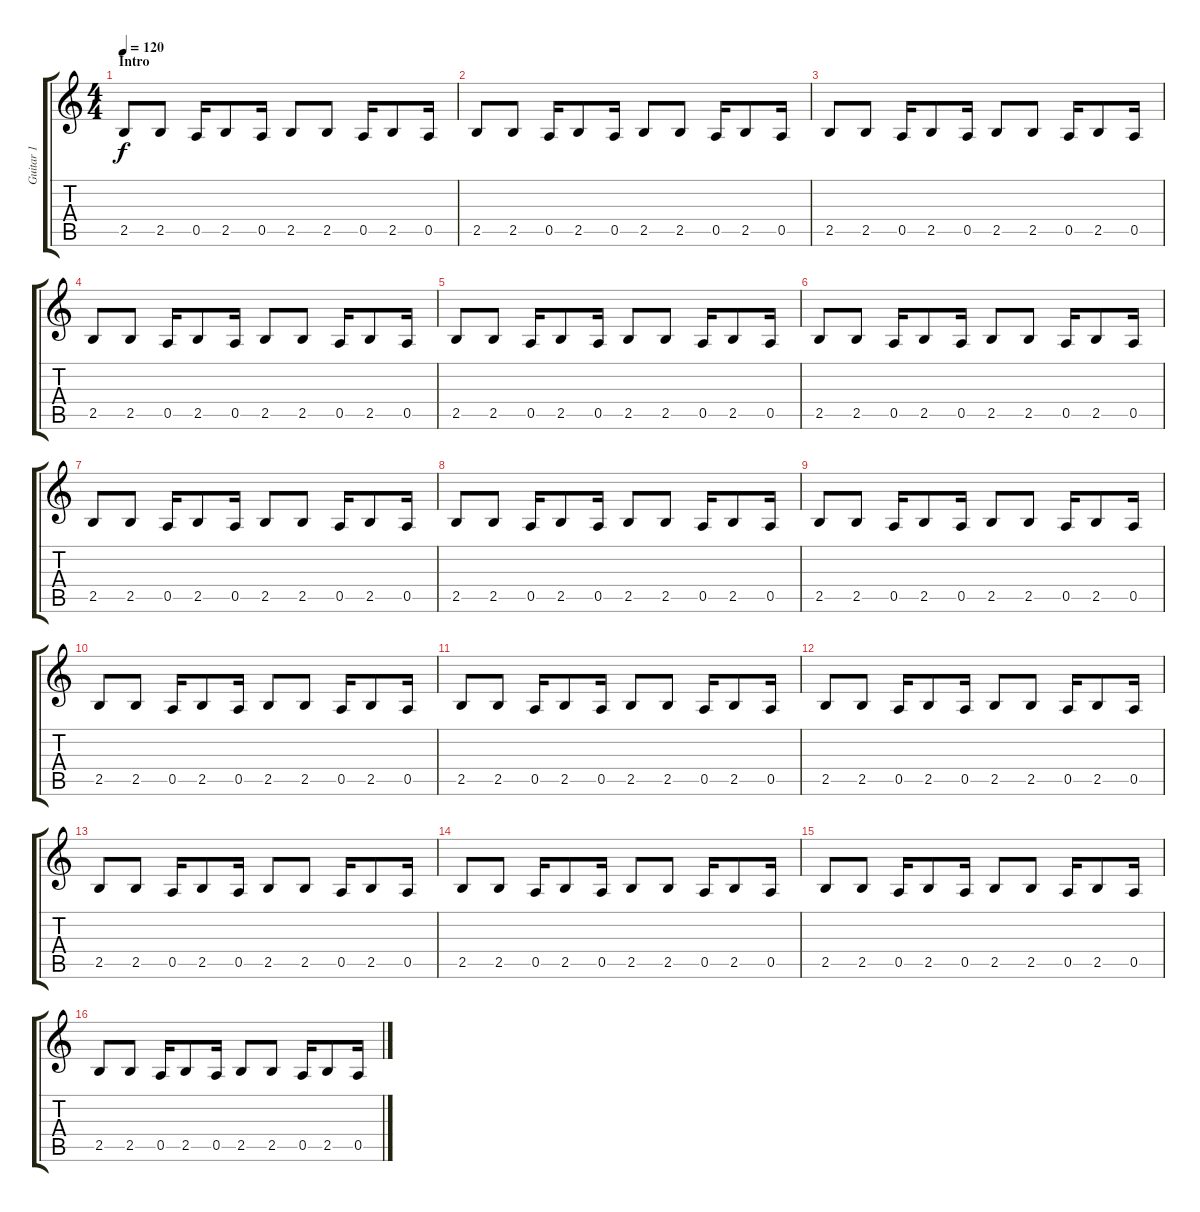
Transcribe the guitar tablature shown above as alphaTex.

\track ("Guitar 1" "Guitar 1") {instrument overdrivenguitar}
\staff {score tabs}
\tuning (E4 B3 G3 D3 A2 E2) {hide}
\ts (4 4)
\section ("" "Intro")
\tempo 120
\clef g2
\ks c
2.5.8{dy f instrument overdrivenguitar} 2.5.8 0.5.16 2.5.8 0.5.16 2.5.8 2.5.8 0.5.16 2.5.8 0.5.16 |
2.5.8 2.5.8 0.5.16 2.5.8 0.5.16 2.5.8 2.5.8 0.5.16 2.5.8 0.5.16 |
2.5.8 2.5.8 0.5.16 2.5.8 0.5.16 2.5.8 2.5.8 0.5.16 2.5.8 0.5.16 |
2.5.8 2.5.8 0.5.16 2.5.8 0.5.16 2.5.8 2.5.8 0.5.16 2.5.8 0.5.16 |
2.5.8 2.5.8 0.5.16 2.5.8 0.5.16 2.5.8 2.5.8 0.5.16 2.5.8 0.5.16 |
2.5.8 2.5.8 0.5.16 2.5.8 0.5.16 2.5.8 2.5.8 0.5.16 2.5.8 0.5.16 |
2.5.8 2.5.8 0.5.16 2.5.8 0.5.16 2.5.8 2.5.8 0.5.16 2.5.8 0.5.16 |
2.5.8 2.5.8 0.5.16 2.5.8 0.5.16 2.5.8 2.5.8 0.5.16 2.5.8 0.5.16 |
2.5.8 2.5.8 0.5.16 2.5.8 0.5.16 2.5.8 2.5.8 0.5.16 2.5.8 0.5.16 |
2.5.8 2.5.8 0.5.16 2.5.8 0.5.16 2.5.8 2.5.8 0.5.16 2.5.8 0.5.16 |
2.5.8 2.5.8 0.5.16 2.5.8 0.5.16 2.5.8 2.5.8 0.5.16 2.5.8 0.5.16 |
2.5.8 2.5.8 0.5.16 2.5.8 0.5.16 2.5.8 2.5.8 0.5.16 2.5.8 0.5.16 |
2.5.8 2.5.8 0.5.16 2.5.8 0.5.16 2.5.8 2.5.8 0.5.16 2.5.8 0.5.16 |
2.5.8 2.5.8 0.5.16 2.5.8 0.5.16 2.5.8 2.5.8 0.5.16 2.5.8 0.5.16 |
2.5.8 2.5.8 0.5.16 2.5.8 0.5.16 2.5.8 2.5.8 0.5.16 2.5.8 0.5.16 |
2.5.8 2.5.8 0.5.16 2.5.8 0.5.16 2.5.8 2.5.8 0.5.16 2.5.8 0.5.16
